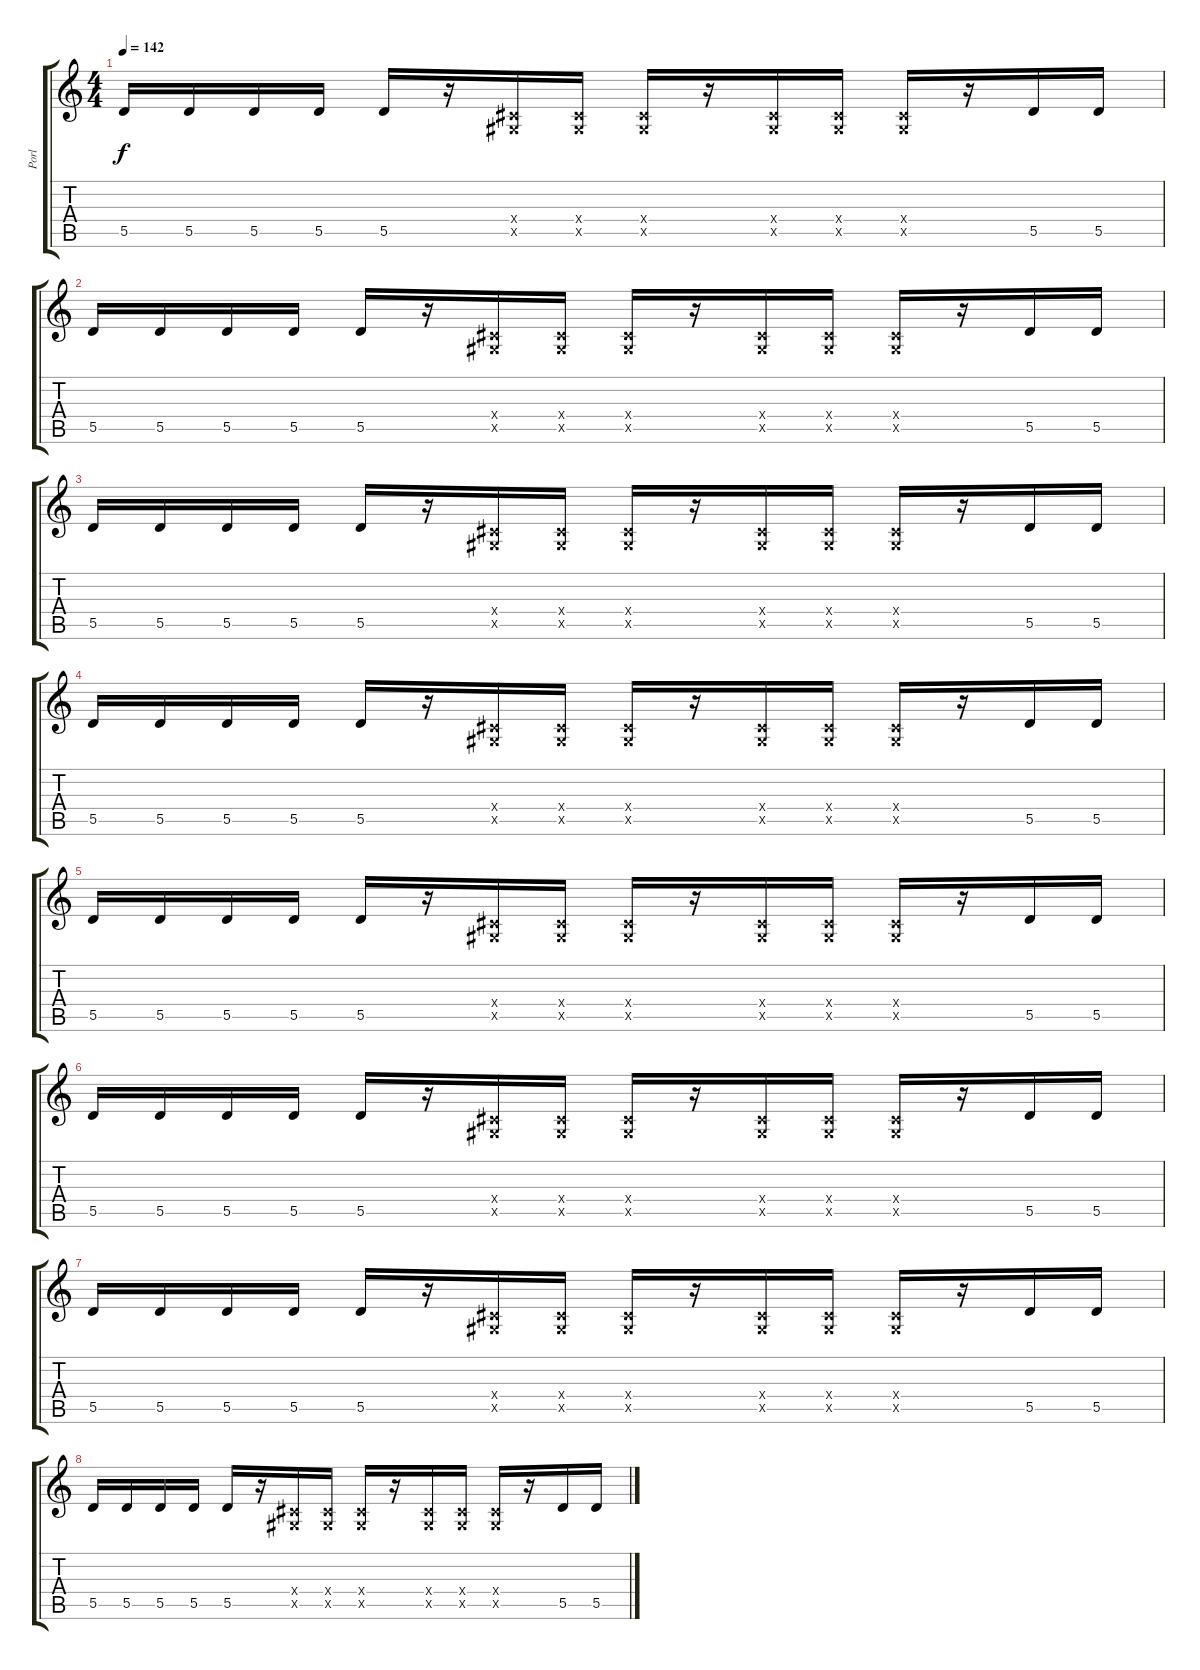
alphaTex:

\track ("Porl" "Porl") {instrument distortionguitar}
\staff {score tabs}
\tuning (E4 B3 G3 D3 A2 E2) {hide}
\ts (4 4)
\tempo 142
\clef g2
\ks c
5.5.16{dy f} 5.5.16 5.5.16 5.5.16 5.5.16 r.16 (-1.4{x} -1.5{x}).16 (-1.4{x} -1.5{x}).16 (-1.4{x} -1.5{x}).16 r.16 (-1.4{x} -1.5{x}).16 (-1.4{x} -1.5{x}).16 (-1.4{x} -1.5{x}).16 r.16 5.5.16 5.5.16 |
5.5.16 5.5.16 5.5.16 5.5.16 5.5.16 r.16 (-1.4{x} -1.5{x}).16 (-1.4{x} -1.5{x}).16 (-1.4{x} -1.5{x}).16 r.16 (-1.4{x} -1.5{x}).16 (-1.4{x} -1.5{x}).16 (-1.4{x} -1.5{x}).16 r.16 5.5.16 5.5.16 |
5.5.16 5.5.16 5.5.16 5.5.16 5.5.16 r.16 (-1.4{x} -1.5{x}).16 (-1.4{x} -1.5{x}).16 (-1.4{x} -1.5{x}).16 r.16 (-1.4{x} -1.5{x}).16 (-1.4{x} -1.5{x}).16 (-1.4{x} -1.5{x}).16 r.16 5.5.16 5.5.16 |
5.5.16 5.5.16 5.5.16 5.5.16 5.5.16 r.16 (-1.4{x} -1.5{x}).16 (-1.4{x} -1.5{x}).16 (-1.4{x} -1.5{x}).16 r.16 (-1.4{x} -1.5{x}).16 (-1.4{x} -1.5{x}).16 (-1.4{x} -1.5{x}).16 r.16 5.5.16 5.5.16 |
5.5.16 5.5.16 5.5.16 5.5.16 5.5.16 r.16 (-1.4{x} -1.5{x}).16 (-1.4{x} -1.5{x}).16 (-1.4{x} -1.5{x}).16 r.16 (-1.4{x} -1.5{x}).16 (-1.4{x} -1.5{x}).16 (-1.4{x} -1.5{x}).16 r.16 5.5.16 5.5.16 |
5.5.16 5.5.16 5.5.16 5.5.16 5.5.16 r.16 (-1.4{x} -1.5{x}).16 (-1.4{x} -1.5{x}).16 (-1.4{x} -1.5{x}).16 r.16 (-1.4{x} -1.5{x}).16 (-1.4{x} -1.5{x}).16 (-1.4{x} -1.5{x}).16 r.16 5.5.16 5.5.16 |
5.5.16 5.5.16 5.5.16 5.5.16 5.5.16 r.16 (-1.4{x} -1.5{x}).16 (-1.4{x} -1.5{x}).16 (-1.4{x} -1.5{x}).16 r.16 (-1.4{x} -1.5{x}).16 (-1.4{x} -1.5{x}).16 (-1.4{x} -1.5{x}).16 r.16 5.5.16 5.5.16 |
5.5.16 5.5.16 5.5.16 5.5.16 5.5.16 r.16 (-1.4{x} -1.5{x}).16 (-1.4{x} -1.5{x}).16 (-1.4{x} -1.5{x}).16 r.16 (-1.4{x} -1.5{x}).16 (-1.4{x} -1.5{x}).16 (-1.4{x} -1.5{x}).16 r.16 5.5.16 5.5.16
